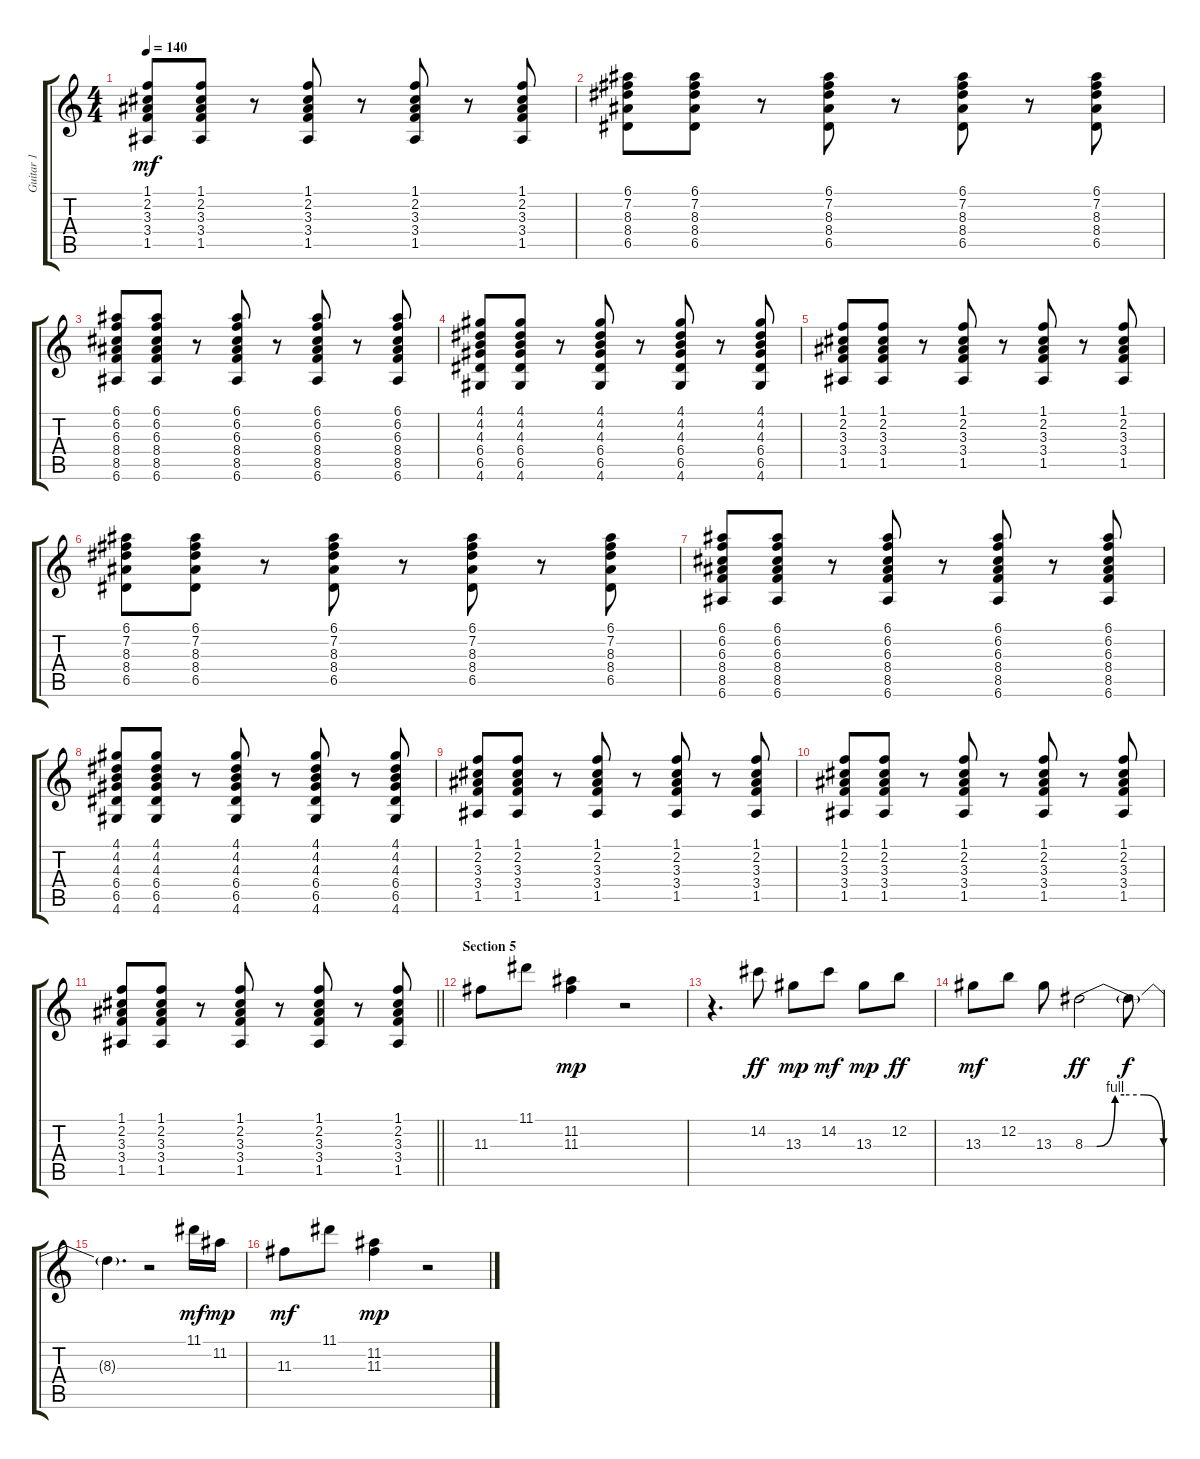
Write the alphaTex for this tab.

\track ("Guitar 1" "Guitar 1") {instrument acousticguitarnylon}
\staff {score tabs}
\tuning (E4 B3 G3 D3 A2 E2) {hide}
\ts (4 4)
\tempo 140
\clef g2
\ks c
(1.1 2.2 3.3 3.4 1.5).8{dy mf} (1.1 2.2 3.3 3.4 1.5).8 r.8 (1.1 2.2 3.3 3.4 1.5).8 r.8 (1.1 2.2 3.3 3.4 1.5).8 r.8 (1.1 2.2 3.3 3.4 1.5).8 |
(6.1 7.2 8.3 8.4 6.5).8 (6.1 7.2 8.3 8.4 6.5).8 r.8 (6.1 7.2 8.3 8.4 6.5).8 r.8 (6.1 7.2 8.3 8.4 6.5).8 r.8 (6.1 7.2 8.3 8.4 6.5).8 |
(6.1 6.2 6.3 8.4 8.5 6.6).8 (6.1 6.2 6.3 8.4 8.5 6.6).8 r.8 (6.1 6.2 6.3 8.4 8.5 6.6).8 r.8 (6.1 6.2 6.3 8.4 8.5 6.6).8 r.8 (6.1 6.2 6.3 8.4 8.5 6.6).8 |
(4.1 4.2 4.3 6.4 6.5 4.6).8 (4.1 4.2 4.3 6.4 6.5 4.6).8 r.8 (4.1 4.2 4.3 6.4 6.5 4.6).8 r.8 (4.1 4.2 4.3 6.4 6.5 4.6).8 r.8 (4.1 4.2 4.3 6.4 6.5 4.6).8 |
(1.1 2.2 3.3 3.4 1.5).8 (1.1 2.2 3.3 3.4 1.5).8 r.8 (1.1 2.2 3.3 3.4 1.5).8 r.8 (1.1 2.2 3.3 3.4 1.5).8 r.8 (1.1 2.2 3.3 3.4 1.5).8 |
(6.1 7.2 8.3 8.4 6.5).8 (6.1 7.2 8.3 8.4 6.5).8 r.8 (6.1 7.2 8.3 8.4 6.5).8 r.8 (6.1 7.2 8.3 8.4 6.5).8 r.8 (6.1 7.2 8.3 8.4 6.5).8 |
(6.1 6.2 6.3 8.4 8.5 6.6).8 (6.1 6.2 6.3 8.4 8.5 6.6).8 r.8 (6.1 6.2 6.3 8.4 8.5 6.6).8 r.8 (6.1 6.2 6.3 8.4 8.5 6.6).8 r.8 (6.1 6.2 6.3 8.4 8.5 6.6).8 |
(4.1 4.2 4.3 6.4 6.5 4.6).8 (4.1 4.2 4.3 6.4 6.5 4.6).8 r.8 (4.1 4.2 4.3 6.4 6.5 4.6).8 r.8 (4.1 4.2 4.3 6.4 6.5 4.6).8 r.8 (4.1 4.2 4.3 6.4 6.5 4.6).8 |
(1.1 2.2 3.3 3.4 1.5).8 (1.1 2.2 3.3 3.4 1.5).8 r.8 (1.1 2.2 3.3 3.4 1.5).8 r.8 (1.1 2.2 3.3 3.4 1.5).8 r.8 (1.1 2.2 3.3 3.4 1.5).8 |
(1.1 2.2 3.3 3.4 1.5).8 (1.1 2.2 3.3 3.4 1.5).8 r.8 (1.1 2.2 3.3 3.4 1.5).8 r.8 (1.1 2.2 3.3 3.4 1.5).8 r.8 (1.1 2.2 3.3 3.4 1.5).8 |
\barLineRight lightlight
(1.1 2.2 3.3 3.4 1.5).8 (1.1 2.2 3.3 3.4 1.5).8 r.8 (1.1 2.2 3.3 3.4 1.5).8 r.8 (1.1 2.2 3.3 3.4 1.5).8 r.8 (1.1 2.2 3.3 3.4 1.5).8 |
\section ("" "Section 5")
11.3.8{instrument acousticguitarnylon} 11.1.8 (11.2 11.3).4{dy mp} r.2 |
r.4{d} 14.2.8{dy ff} 13.3.8{dy mp} 14.2.8{dy mf} 13.3.8{dy mp} 12.2.8{dy ff} |
13.3.8{dy mf} 12.2.8 13.3.8 8.3{be (custom 0 0 9 0 23 4 30 4 45 4 60 0)}.2{dy ff} 8.3{t}.8{dy f} |
8.3{t}.4{d} r.2 11.1.16{dy mf} 11.2.16{dy mp} |
11.3.8{dy mf} 11.1.8 (11.2 11.3).4{dy mp} r.2
